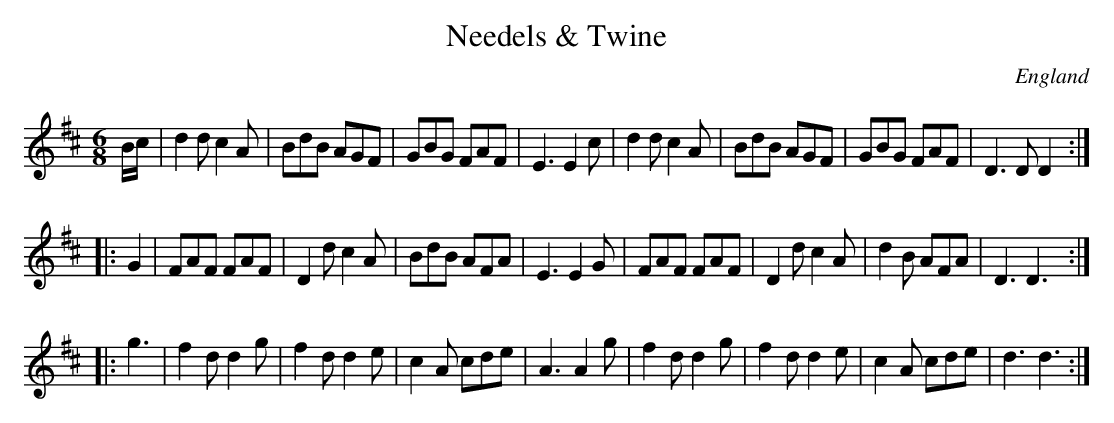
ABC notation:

X:1
T:Needels \& Twine
O:England
M:6/8
K:D
B/2c/2|d2d c2A|BdB AGF|GBG FAF|E3 E2c|\
d2d c2A|BdB AGF|GBG FAF|D3 DD2:|
|:G2|FAF FAF|D2d c2A|BdB AFA|E3 E2G|\
FAF FAF|D2d c2A|d2B AFA|D3D3:|
|:g3|f2d d2g|f2d d2e|c2A cde|A3 A2g|\
f2d d2g|f2d d2e|c2A cde|d3 d3:|
